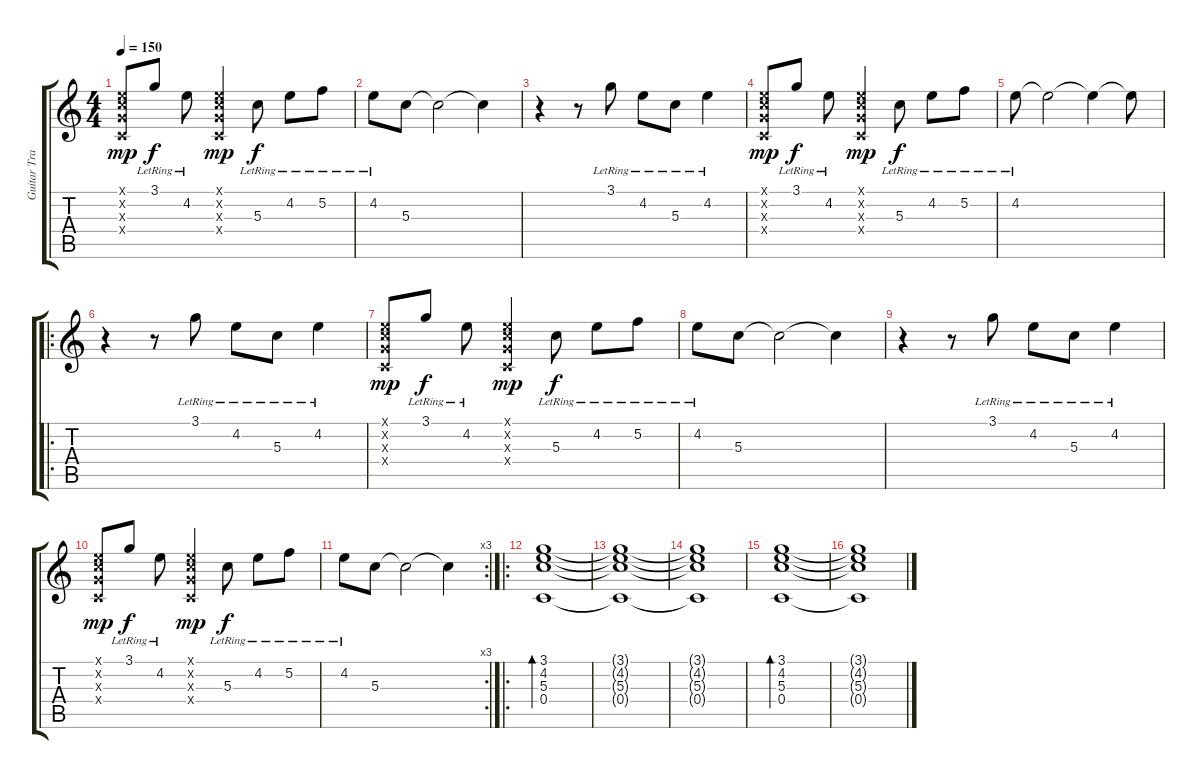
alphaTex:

\track ("Guitar Track 5" "Guitar Tra") {instrument electricguitarclean}
\staff {score tabs}
\tuning (E4 C4 G3 C3 G2 C2) {hide}
\ts (4 4)
\tempo 150
\clef g2
\ks c
(0.1{x} 0.2{x} 0.3{x} 0.4{x}).8{dy mp} 3.1{lr}.8{dy f} 4.2{lr}.8 (0.1{x} 0.2{x} 0.3{x} 0.4{x}).4{dy mp} 5.3{lr}.8{dy f} 4.2{lr}.8 5.2{lr}.8 |
4.2{lr}.8 5.3.8 5.3{t}.2 5.3{t}.4 |
r.4 r.8 3.1{lr}.8 4.2{lr}.8 5.3{lr}.8 4.2{lr}.4 |
(0.1{x} 0.2{x} 0.3{x} 0.4{x}).8{dy mp} 3.1{lr}.8{dy f} 4.2{lr}.8 (0.1{x} 0.2{x} 0.3{x} 0.4{x}).4{dy mp} 5.3{lr}.8{dy f} 4.2{lr}.8 5.2{lr}.8 |
4.2{lr}.8 4.2{t}.2 4.2{t}.4 4.2{t}.8 |
\ro
r.4 r.8 3.1{lr}.8 4.2{lr}.8 5.3{lr}.8 4.2{lr}.4 |
(0.1{x} 0.2{x} 0.3{x} 0.4{x}).8{dy mp} 3.1{lr}.8{dy f} 4.2{lr}.8 (0.1{x} 0.2{x} 0.3{x} 0.4{x}).4{dy mp} 5.3{lr}.8{dy f} 4.2{lr}.8 5.2{lr}.8 |
4.2{lr}.8 5.3.8 5.3{t}.2 5.3{t}.4 |
r.4 r.8 3.1{lr}.8 4.2{lr}.8 5.3{lr}.8 4.2{lr}.4 |
(0.1{x} 0.2{x} 0.3{x} 0.4{x}).8{dy mp} 3.1{lr}.8{dy f} 4.2{lr}.8 (0.1{x} 0.2{x} 0.3{x} 0.4{x}).4{dy mp} 5.3{lr}.8{dy f} 4.2{lr}.8 5.2{lr}.8 |
\rc 3
4.2{lr}.8 5.3.8 5.3{t}.2 5.3{t}.4 |
\ro
(3.1 4.2 5.3 0.4).1{bd 480} |
(3.1{t} 4.2{t} 5.3{t} 0.4{t}).1 |
(3.1{t} 4.2{t} 5.3{t} 0.4{t}).1 |
(3.1 4.2 5.3 0.4).1{bd 480} |
(3.1{t} 4.2{t} 5.3{t} 0.4{t}).1
